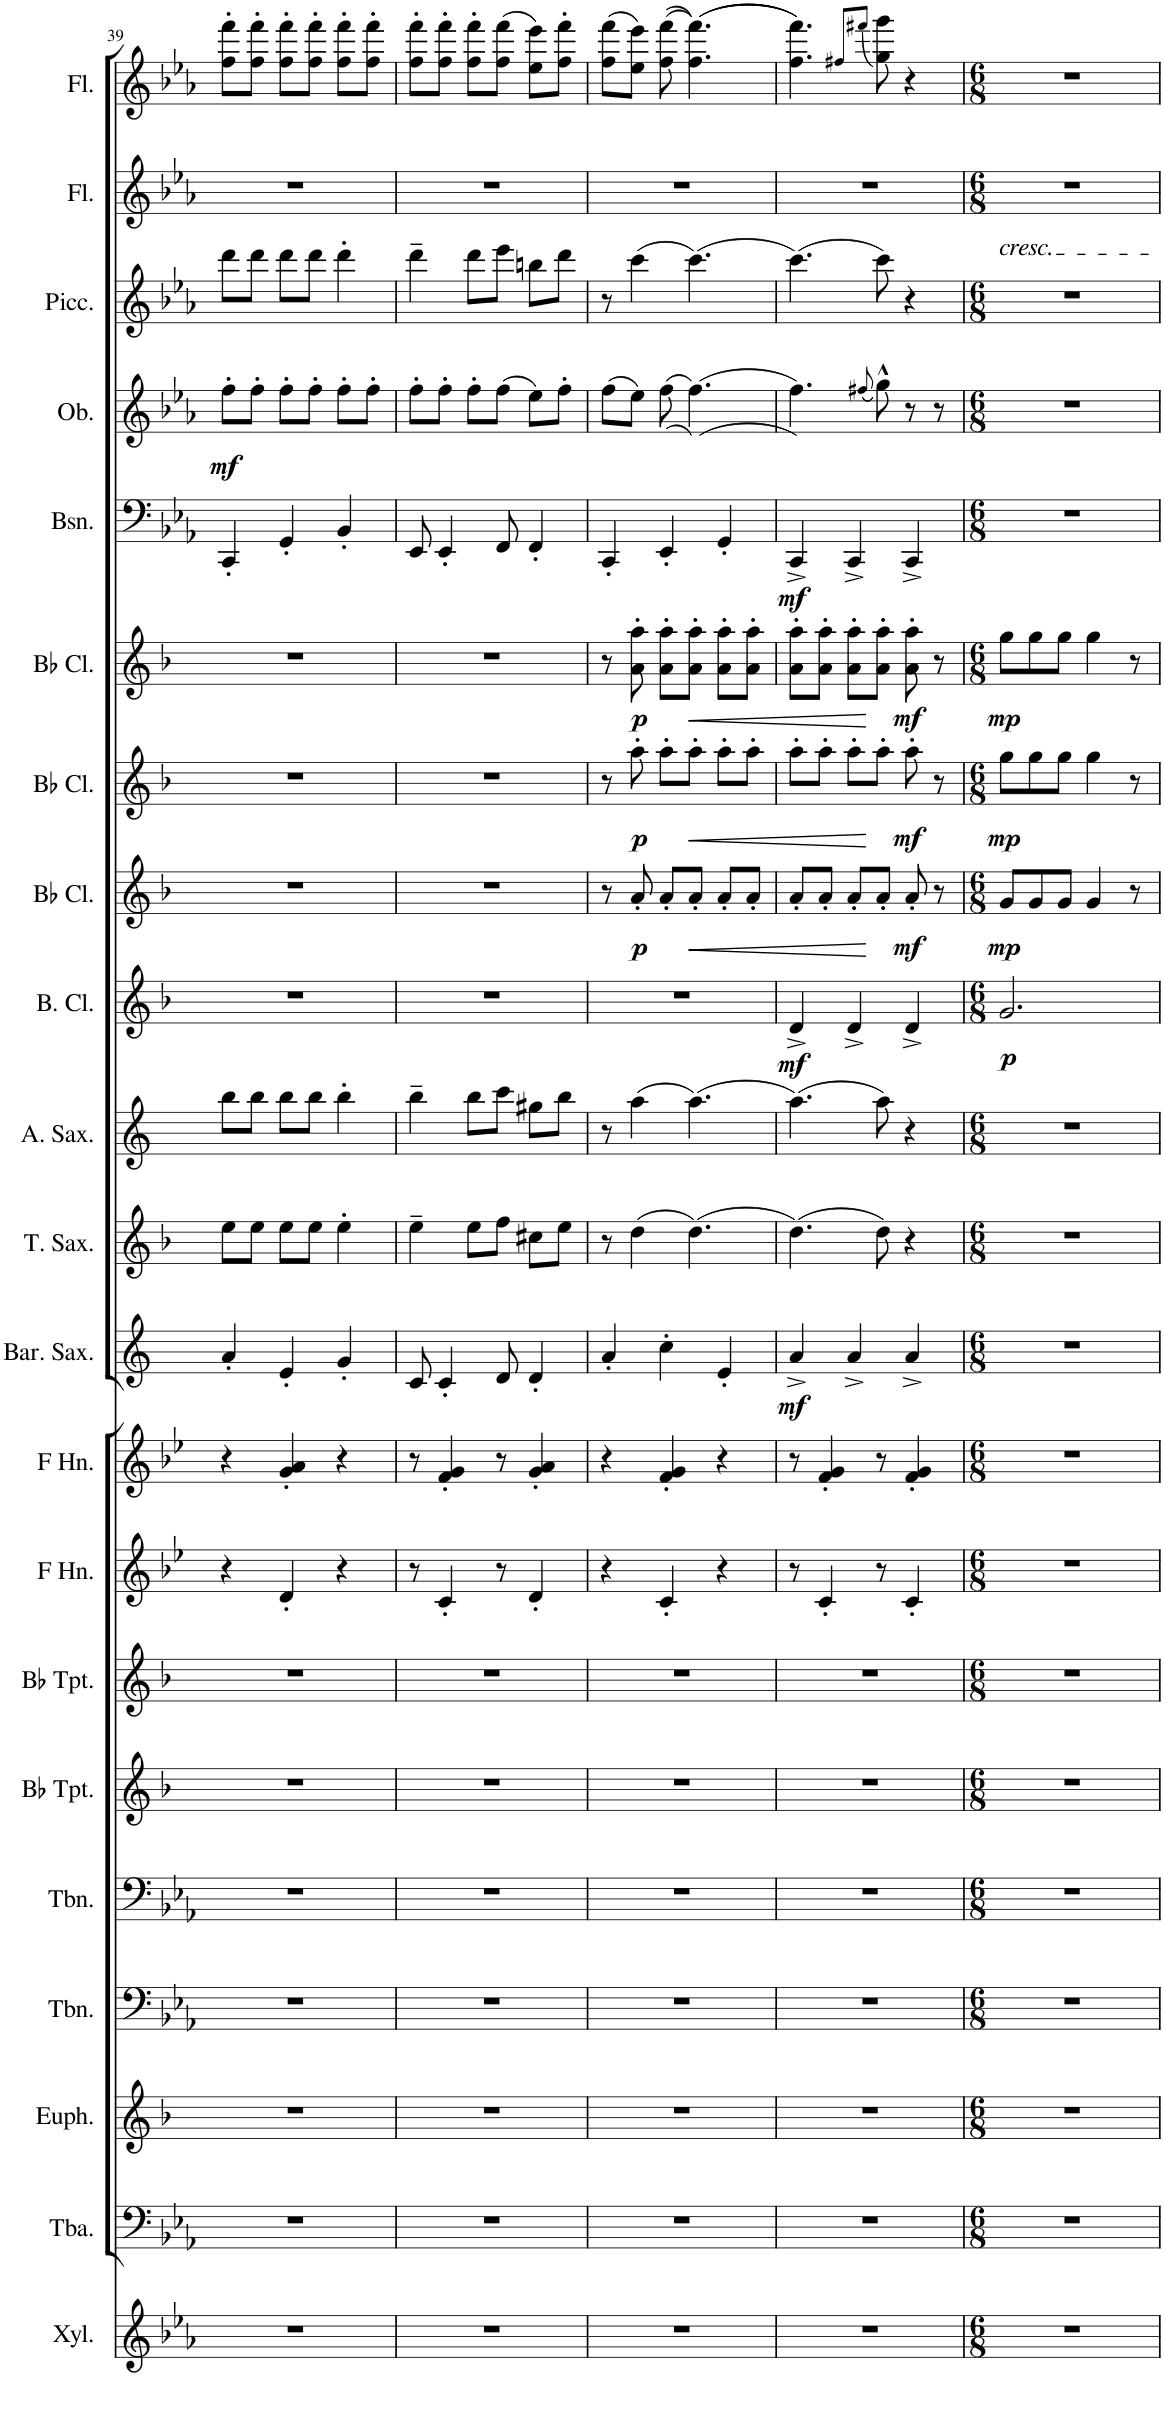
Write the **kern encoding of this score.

**kern	**kern	**kern	**kern	**kern	**kern	**kern	**kern	**kern	**kern	**dynam	**kern	**kern	**kern	**dynam	**kern	**dynam	**kern	**dynam	**kern	**dynam	**kern	**dynam	**kern	**dynam	**kern	**kern	**kern
*part21	*part20	*part19	*part18	*part17	*part16	*part15	*part14	*part13	*part12	*part12	*part11	*part10	*part9	*part9	*part8	*part8	*part7	*part7	*part6	*part6	*part5	*part5	*part4	*part4	*part3	*part2	*part1
*staff21	*staff20	*staff19	*staff18	*staff17	*staff16	*staff15	*staff14	*staff13	*staff12	*staff12	*staff11	*staff10	*staff9	*staff9	*staff8	*staff8	*staff7	*staff7	*staff6	*staff6	*staff5	*staff5	*staff4	*staff4	*staff3	*staff2	*staff1
*I"Xylophone	*I"Tuba	*I"Eufonio	*I"Trombon 3	*I"Trombon 1-2	*I"Trompeta Bb 3	*I"Trompeta Bb 1-2	*I"Corno Fa 3	*I"Corno Fa 1-2	*I"Saxofon Baritono	*	*I"Saxofon Tenor	*I"Saxofon alto	*I"Clarinete bajo	*	*I"Clarinete Bb 3	*	*I"Clarinete Bb 2	*	*I"Clarinete Bb 1	*	*I"Fagot	*	*I"Oboe	*	*I"Piccolo	*I"Flauta 3	*I"Flauta 1-2
*I'Xyl.	*I'Tba.	*	*I'Tbn.	*I'Tbn.	*	*	*	*	*	*	*	*	*	*	*	*	*	*	*	*	*	*	*I'Ob.	*	*I'Picc.	*I'Fl.	*I'Fl.
!!LO:PB:g=z
*clefG2	*clefF4	*clefG2	*clefF4	*clefF4	*clefG2	*clefG2	*clefG2	*clefG2	*clefG2	*	*clefG2	*clefG2	*clefG2	*	*clefG2	*	*clefG2	*	*clefG2	*	*clefF4	*	*clefG2	*	*clefG2	*clefG2	*clefG2
*Trd-7c-12	*	*Trd8c14	*	*	*Trd1c2	*Trd1c2	*Trd4c7	*Trd4c7	*Trd12c21	*	*Trd8c14	*Trd5c9	*Trd8c14	*	*Trd1c2	*	*Trd1c2	*	*Trd1c2	*	*	*	*	*	*Trd-7c-12	*	*
*k[b-e-a-]	*k[b-e-a-]	*k[b-]	*k[b-e-a-]	*k[b-e-a-]	*k[b-]	*k[b-]	*k[b-e-]	*k[b-e-]	*k[]	*	*k[b-]	*k[]	*k[b-]	*	*k[b-]	*	*k[b-]	*	*k[b-]	*	*k[b-e-a-]	*	*k[b-e-a-]	*	*k[b-e-a-]	*k[b-e-a-]	*k[b-e-a-]
*M3/4	*M3/4	*M3/4	*M3/4	*M3/4	*M3/4	*M3/4	*M3/4	*M3/4	*M3/4	*	*M3/4	*M3/4	*M3/4	*	*M3/4	*	*M3/4	*	*M3/4	*	*M3/4	*	*M3/4	*	*M3/4	*M3/4	*M3/4
=39	=39	=39	=39	=39	=39	=39	=39	=39	=39	=39	=39	=39	=39	=39	=39	=39	=39	=39	=39	=39	=39	=39	=39	=39	=39	=39	=39
!	!	!	!	!	!	!	!	!	!	!	!	!	!	!	!	!	!	!	!	!	!	!	!	!LO:DY:b	!	!	!
2.r	2.r	2.r	2.r	2.r	2.r	2.r	4r	4r	4a'/	.	8ee\L	8bb\L	2.r	.	2.r	.	2.r	.	2.r	.	4CC'/	.	8ff'\L	mf	8ddd\L	2.r	8ff\' 8fff\'L
.	.	.	.	.	.	.	.	.	.	.	8ee\J	8bb\J	.	.	.	.	.	.	.	.	.	.	8ff'\J	.	8ddd\J	.	8ff\' 8fff\'J
.	.	.	.	.	.	.	4d'/	4g/' 4a/'	4e'/	.	8ee\L	8bb\L	.	.	.	.	.	.	.	.	4GG'/	.	8ff'\L	.	8ddd\L	.	8ff\' 8fff\'L
.	.	.	.	.	.	.	.	.	.	.	8ee\J	8bb\J	.	.	.	.	.	.	.	.	.	.	8ff'\J	.	8ddd\J	.	8ff\' 8fff\'J
.	.	.	.	.	.	.	4r	4r	4g'/	.	4ee'\	4bb'\	.	.	.	.	.	.	.	.	4BB-'/	.	8ff'\L	.	4ddd'\	.	8ff\' 8fff\'L
.	.	.	.	.	.	.	.	.	.	.	.	.	.	.	.	.	.	.	.	.	.	.	8ff'\J	.	.	.	8ff\' 8fff\'J
=40	=40	=40	=40	=40	=40	=40	=40	=40	=40	=40	=40	=40	=40	=40	=40	=40	=40	=40	=40	=40	=40	=40	=40	=40	=40	=40	=40
2.r	2.r	2.r	2.r	2.r	2.r	2.r	8r	8r	8c/	.	4ee~\	4bb~\	2.r	.	2.r	.	2.r	.	2.r	.	8EE-/	.	8ff'\L	.	4ddd~\	2.r	8ff\' 8fff\'L
.	.	.	.	.	.	.	4c'/	4f/' 4g/'	4c'/	.	.	.	.	.	.	.	.	.	.	.	4EE-'/	.	8ff'\J	.	.	.	8ff\' 8fff\'J
.	.	.	.	.	.	.	.	.	.	.	8ee\L	8bb\L	.	.	.	.	.	.	.	.	.	.	8ff'\L	.	8ddd\L	.	8ff\' 8fff\'L
.	.	.	.	.	.	.	8r	8r	8d/	.	8ff\J	8ccc\J	.	.	.	.	.	.	.	.	8FF/	.	(8ff\J	.	8eee-\J	.	(8ff\ 8fff\J
.	.	.	.	.	.	.	4d'/	4g/' 4a/'	4d'/	.	8cc#X\L	8gg#X\L	.	.	.	.	.	.	.	.	4FF'/	.	8ee-\L)	.	8bbn\L	.	8ee-\ 8eee-\L)
.	.	.	.	.	.	.	.	.	.	.	8ee\J	8bb\J	.	.	.	.	.	.	.	.	.	.	8ff'\J	.	8ddd\J	.	8ff\' 8fff\'J
=41	=41	=41	=41	=41	=41	=41	=41	=41	=41	=41	=41	=41	=41	=41	=41	=41	=41	=41	=41	=41	=41	=41	=41	=41	=41	=41	=41
2.r	2.r	2.r	2.r	2.r	2.r	2.r	4r	4r	4a'/	.	8r	8r	2.r	.	8r	.	8r	.	8r	.	4CC'/	.	(8ff\L	.	8r	2.r	(8ff\ 8fff\L
!	!	!	!	!	!	!	!	!	!	!	!	!	!	!	!	!LO:DY:b	!	!LO:DY:b	!	!LO:DY:b	!	!	!	!	!	!	!
.	.	.	.	.	.	.	.	.	.	.	(4dd\	(4aa\	.	.	8a'/	p	8aa'\	p	8a\' 8aa\'	p	.	.	8ee-\J)	.	(4ccc\	.	8ee-\ 8eee-\J)
.	.	.	.	.	.	.	4c'/	4f/' 4g/'	4cc'\	.	.	.	.	.	8a'/L	.	8aa'\L	.	8a\' 8aa\'L	.	4EE-'/	.	((8ff\	.	.	.	((8ff\ 8fff\
!	!	!	!	!	!	!	!	!	!	!	!	!	!	!	!	!LO:HP:b	!	!LO:HP:b	!	!LO:HP:b	!	!	!	!	!	!	!
.	.	.	.	.	.	.	.	.	.	.	(4.dd\)	(4.aa\)	.	.	8a'/J	<	8aa'\J	<	8a\' 8aa\'J	<	.	.	((4.ff\))	.	(4.ccc\)	.	((4.ff\ 4.fff\))
.	.	.	.	.	.	.	4r	4r	4e'/	.	.	.	.	.	8a'/L	.	8aa'\L	.	8a\' 8aa\'L	.	4GG'/	.	.	.	.	.	.
.	.	.	.	.	.	.	.	.	.	.	.	.	.	.	8a'/J	.	8aa'\J	.	8a\' 8aa\'J	.	.	.	.	.	.	.	.
=42	=42	=42	=42	=42	=42	=42	=42	=42	=42	=42	=42	=42	=42	=42	=42	=42	=42	=42	=42	=42	=42	=42	=42	=42	=42	=42	=42
!	!	!	!	!	!	!	!	!	!	!LO:DY:b	!	!	!	!LO:DY:b	!	!	!	!	!	!	!	!LO:DY:b	!	!	!	!	!
2.r	2.r	2.r	2.r	2.r	2.r	2.r	8r	8r	4a^/	mf	(4.dd\)	(4.aa\)	4d^/	mf	8a'/L	.	8aa'\L	.	8a\' 8aa\'L	.	4CC^/	mf	4.ff\))	.	(4.ccc\)	2.r	4.ff\ 4.fff\))
.	.	.	.	.	.	.	4c'/	4f/' 4g/'	.	.	.	.	.	.	8a'/J	.	8aa'\J	.	8a\' 8aa\'J	.	.	.	.	.	.	.	.
.	.	.	.	.	.	.	.	.	4a^/	.	.	.	4d^/	.	8a'/L	.	8aa'\L	.	8a\' 8aa\'L	.	4CC^/	.	.	.	.	.	.
.	.	.	.	.	.	.	.	.	.	.	.	.	.	.	.	.	.	.	.	.	.	.	.	.	.	.	8qff#X/L
.	.	.	.	.	.	.	.	.	.	.	.	.	.	.	.	.	.	.	.	.	.	.	(8qff#X/	.	.	.	(8qfff#X/J
.	.	.	.	.	.	.	8r	8r	.	.	8dd\)	8aa\)	.	.	8a'/J	[	8aa'\J	[	8a\' 8aa\'J	[	.	.	8gg^^\)	.	8ccc\)	.	8gg\ 8ggg\)
!	!	!	!	!	!	!	!	!	!	!	!	!	!	!	!	!LO:DY:b	!	!LO:DY:b	!	!LO:DY:b	!	!	!	!	!	!	!
.	.	.	.	.	.	.	4c'/	4f/' 4g/'	4a^/	.	4r	4r	4d^/	.	8a'/	mf	8aa'\	mf	8a\' 8aa\'	mf	4CC^/	.	8r	.	4r	.	4r
.	.	.	.	.	.	.	.	.	.	.	.	.	.	.	8r	.	8r	.	8r	.	.	.	8r	.	.	.	.
=43	=43	=43	=43	=43	=43	=43	=43	=43	=43	=43	=43	=43	=43	=43	=43	=43	=43	=43	=43	=43	=43	=43	=43	=43	=43	=43	=43
*M6/8	*M6/8	*M6/8	*M6/8	*M6/8	*M6/8	*M6/8	*M6/8	*M6/8	*M6/8	*	*M6/8	*M6/8	*M6/8	*	*M6/8	*	*M6/8	*	*M6/8	*	*M6/8	*	*M6/8	*	*M6/8	*M6/8	*M6/8
!	!	!	!	!	!	!	!	!	!	!	!	!	!	!	!	!	!	!	!	!	!	!	!	!	!	!LO:TX:b:i:t=cresc.	!
!	!	!	!	!	!	!	!	!	!	!	!	!	!	!LO:DY:b	!	!LO:DY:b	!	!LO:DY:b	!	!LO:DY:b	!	!	!	!	!	!	!
2.r	2.r	2.r	2.r	2.r	2.r	2.r	2.r	2.r	2.r	.	2.r	2.r	2.g/	p	8g/L	mp	8gg\L	mp	8gg\L	mp	2.r	.	2.r	.	2.r	2.r	2.r
.	.	.	.	.	.	.	.	.	.	.	.	.	.	.	8g/	.	8gg\	.	8gg\	.	.	.	.	.	.	.	.
.	.	.	.	.	.	.	.	.	.	.	.	.	.	.	8g/J	.	8gg\J	.	8gg\J	.	.	.	.	.	.	.	.
.	.	.	.	.	.	.	.	.	.	.	.	.	.	.	4g/	.	4gg\	.	4gg\	.	.	.	.	.	.	.	.
.	.	.	.	.	.	.	.	.	.	.	.	.	.	.	8r	.	8r	.	8r	.	.	.	.	.	.	.	.
=	=	=	=	=	=	=	=	=	=	=	=	=	=	=	=	=	=	=	=	=	=	=	=	=	=	=	=
*-	*-	*-	*-	*-	*-	*-	*-	*-	*-	*-	*-	*-	*-	*-	*-	*-	*-	*-	*-	*-	*-	*-	*-	*-	*-	*-	*-
